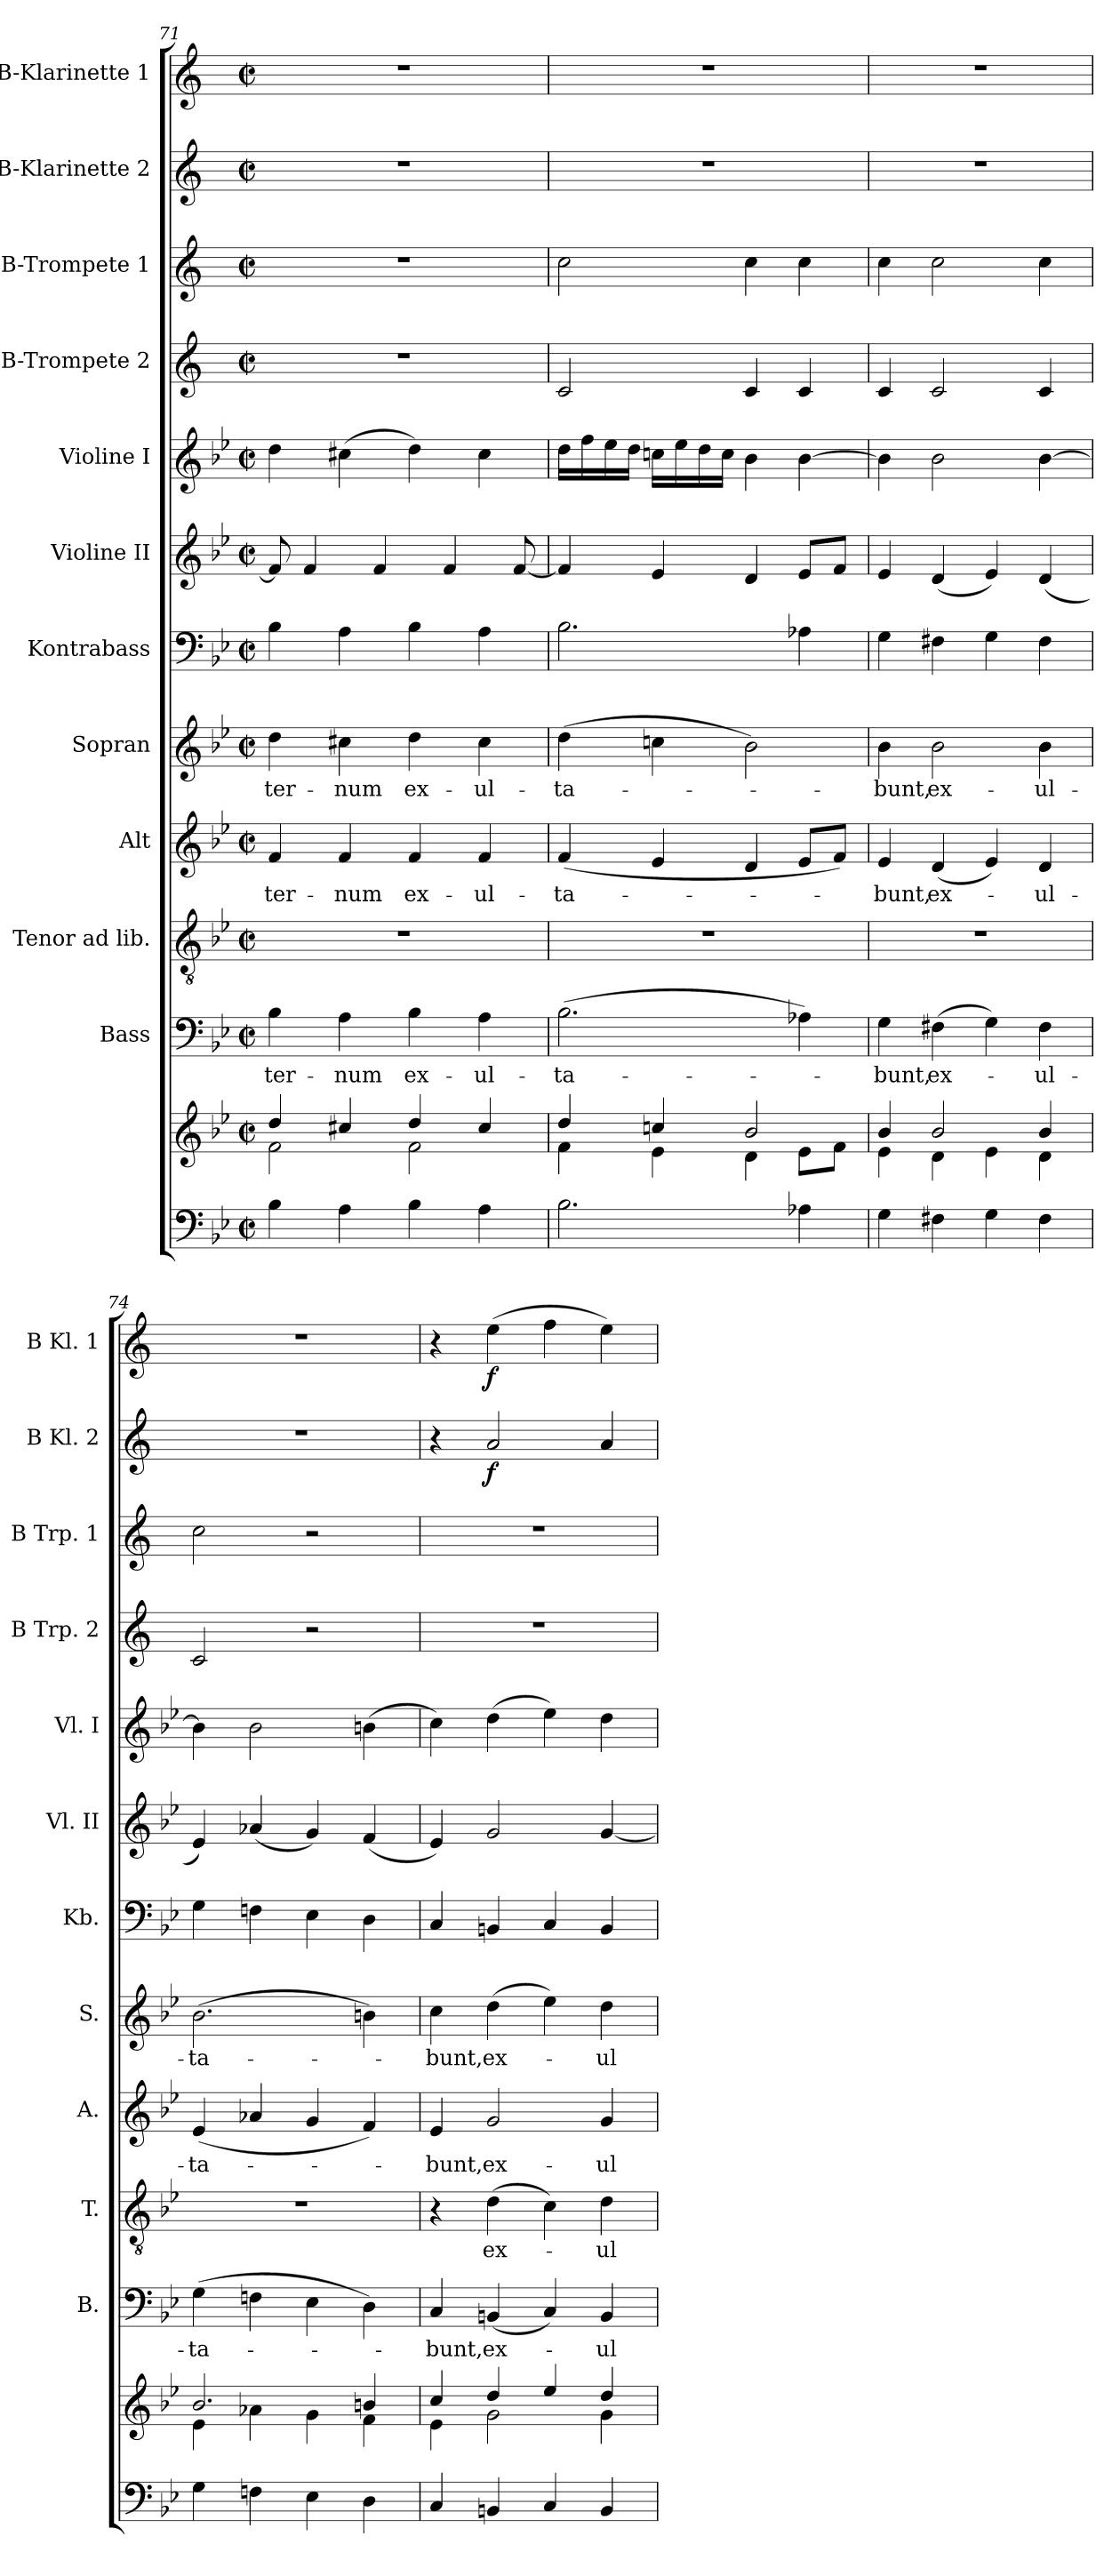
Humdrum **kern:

**kern	**kern	**kern	**text	**kern	**text	**kern	**text	**kern	**text	**kern	**kern	**kern	**kern	**kern	**kern	**dynam	**kern	**dynam
*part12	*part12	*part11	*part11	*part10	*part10	*part9	*part9	*part8	*part8	*part7	*part6	*part5	*part4	*part3	*part2	*part2	*part1	*part1
*staff13	*staff12	*staff11	*staff11	*staff10	*staff10	*staff9	*staff9	*staff8	*staff8	*staff7	*staff6	*staff5	*staff4	*staff3	*staff2	*staff2	*staff1	*staff1
*	*	*I"Bass	*	*I"Tenor ad lib.	*	*I"Alt	*	*I"Sopran	*	*I"Kontrabass	*I"Violine II	*I"Violine I	*I"B-Trompete 2	*I"B-Trompete 1	*I"B-Klarinette 2	*	*I"B-Klarinette 1	*
*	*	*I'B.	*	*I'T.	*	*I'A.	*	*I'S.	*	*I'Kb.	*I'Vl. II	*I'Vl. I	*I'B Trp. 2	*I'B Trp. 1	*I'B Kl. 2	*	*I'B Kl. 1	*
*clefF4	*clefG2	*clefF4	*	*clefGv2	*	*clefG2	*	*clefG2	*	*clefF4	*clefG2	*clefG2	*clefG2	*clefG2	*clefG2	*	*clefG2	*
*	*	*	*	*	*	*	*	*	*	*ITrd7c12	*	*	*ITrd1c2	*ITrd1c2	*ITrd1c2	*	*ITrd1c2	*
*k[b-e-]	*k[b-e-]	*k[b-e-]	*	*k[b-e-]	*	*k[b-e-]	*	*k[b-e-]	*	*k[b-e-]	*k[b-e-]	*k[b-e-]	*k[b-e-]	*k[b-e-]	*k[b-e-]	*	*k[b-e-]	*
*B-:	*B-:	*B-:	*	*B-:	*	*B-:	*	*B-:	*	*B-:	*B-:	*B-:	*B-:	*B-:	*B-:	*	*B-:	*
*M2/2	*M2/2	*M2/2	*	*M2/2	*	*M2/2	*	*M2/2	*	*M2/2	*M2/2	*M2/2	*M2/2	*M2/2	*M2/2	*	*M2/2	*
*met(c|)	*met(c|)	*met(c|)	*	*met(c|)	*	*met(c|)	*	*met(c|)	*	*met(c|)	*met(c|)	*met(c|)	*met(c|)	*met(c|)	*met(c|)	*	*met(c|)	*
=71	=71	=71	=71	=71	=71	=71	=71	=71	=71	=71	=71	=71	=71	=71	=71	=71	=71	=71
*	*^	*	*	*	*	*	*	*	*	*	*	*	*	*	*	*	*	*
!	!	!	!	!LO:LY:b	!	!	!	!LO:LY:b	!	!LO:LY:b	!	!	!	!	!	!	!	!	!
4B-\	4dd/	2f\	4B-\	-ter-	1r	.	4f/	-ter-	4dd\	-ter-	4BB-\	8f/]	4dd\	1r	1r	1r	.	1r	.
.	.	.	.	.	.	.	.	.	.	.	.	4f/	.	.	.	.	.	.	.
!	!	!	!	!LO:LY:b	!	!	!	!LO:LY:b	!	!LO:LY:b	!	!	!	!	!	!	!	!	!
4A\	4cc#X/	.	4A\	-num	.	.	4f/	-num	4cc#X\	-num	4AA\	.	(>4cc#X\	.	.	.	.	.	.
.	.	.	.	.	.	.	.	.	.	.	.	4f/	.	.	.	.	.	.	.
!	!	!	!	!LO:LY:b	!	!	!	!LO:LY:b	!	!LO:LY:b	!	!	!	!	!	!	!	!	!
4B-\	4dd/	2f\	4B-\	ex-	.	.	4f/	ex-	4dd\	ex-	4BB-\	.	4dd\)	.	.	.	.	.	.
.	.	.	.	.	.	.	.	.	.	.	.	4f/	.	.	.	.	.	.	.
!	!	!	!	!LO:LY:b	!	!	!	!LO:LY:b	!	!LO:LY:b	!	!	!	!	!	!	!	!	!
4A\	4cc#/	.	4A\	-ul-	.	.	4f/	-ul-	4cc#\	-ul-	4AA\	.	4cc#\	.	.	.	.	.	.
.	.	.	.	.	.	.	.	.	.	.	.	[8f/	.	.	.	.	.	.	.
!!LO:PB:g=z
=72	=72	=72	=72	=72	=72	=72	=72	=72	=72	=72	=72	=72	=72	=72	=72	=72	=72	=72	=72
!	!	!	!	!LO:LY:b	!	!	!	!LO:LY:b	!	!LO:LY:b	!	!	!	!	!	!	!	!	!
2.B-\	4dd/	4f\	(>2.B-\	-ta-	1r	.	(<4f/	-ta-	(>4dd\	-ta-	2.BB-\	4f/]	16dd\LL	2B-/	2b-\	1r	.	1r	.
.	.	.	.	.	.	.	.	.	.	.	.	.	16ff\	.	.	.	.	.	.
.	.	.	.	.	.	.	.	.	.	.	.	.	16ee-\	.	.	.	.	.	.
.	.	.	.	.	.	.	.	.	.	.	.	.	16dd\JJ	.	.	.	.	.	.
.	4ccn/	4e-\	.	.	.	.	4e-/	.	4ccn\	.	.	4e-/	16ccn\LL	.	.	.	.	.	.
.	.	.	.	.	.	.	.	.	.	.	.	.	16ee-\	.	.	.	.	.	.
.	.	.	.	.	.	.	.	.	.	.	.	.	16dd\	.	.	.	.	.	.
.	.	.	.	.	.	.	.	.	.	.	.	.	16cc\JJ	.	.	.	.	.	.
.	2b-/	4d\	.	.	.	.	4d/	.	2b-\)	.	.	4d/	4b-\	4B-/	4b-\	.	.	.	.
4A-X\	.	8e-\L	4A-X\)	.	.	.	8e-/L	.	.	.	4AA-X\	8e-/L	[4b-\	4B-/	4b-\	.	.	.	.
.	.	8f\J	.	.	.	.	8f/J)	.	.	.	.	8f/J	.	.	.	.	.	.	.
=73	=73	=73	=73	=73	=73	=73	=73	=73	=73	=73	=73	=73	=73	=73	=73	=73	=73	=73	=73
!	!	!	!	!LO:LY:b	!	!	!	!LO:LY:b	!	!LO:LY:b	!	!	!	!	!	!	!	!	!
4G\	4b-/	4e-\	4G\	-bunt,	1r	.	4e-/	-bunt,	4b-\	-bunt,	4GG\	4e-/	4b-\]	4B-/	4b-\	1r	.	1r	.
!	!	!	!	!LO:LY:b	!	!	!	!LO:LY:b	!	!LO:LY:b	!	!	!	!	!	!	!	!	!
4F#X\	2b-/	4d\	(>4F#X\	ex-	.	.	(<4d/	ex-	2b-\	ex-	4FF#X\	(<4d/	2b-\	2B-/	2b-\	.	.	.	.
4G\	.	4e-\	4G\)	.	.	.	4e-/)	.	.	.	4GG\	4e-/)	.	.	.	.	.	.	.
!	!	!	!	!LO:LY:b	!	!	!	!LO:LY:b	!	!LO:LY:b	!	!	!	!	!	!	!	!	!
4F#\	4b-/	4d\	4F#\	-ul-	.	.	4d/	-ul-	4b-\	-ul-	4FF#\	(<4d/	[4b-\	4B-/	4b-\	.	.	.	.
=74	=74	=74	=74	=74	=74	=74	=74	=74	=74	=74	=74	=74	=74	=74	=74	=74	=74	=74	=74
!	!	!	!	!LO:LY:b	!	!	!	!LO:LY:b	!	!LO:LY:b	!	!	!	!	!	!	!	!	!
4G\	2.b-/	4e-\	(>4G\	-ta-	1r	.	(<4e-/	-ta-	(>2.b-\	-ta-	4GG\	4e-/)	4b-\]	2B-/	2b-\	1r	.	1r	.
4Fn\	.	4a-X\	4Fn\	.	.	.	4a-X/	.	.	.	4FFn\	(<4a-X/	2b-\	.	.	.	.	.	.
4E-\	.	4g\	4E-\	.	.	.	4g/	.	.	.	4EE-\	4g/)	.	2r	2r	.	.	.	.
4D\	4bn/	4f\	4D\)	.	.	.	4f/)	.	4bn\)	.	4DD\	(<4f/	(>4bn\	.	.	.	.	.	.
=75	=75	=75	=75	=75	=75	=75	=75	=75	=75	=75	=75	=75	=75	=75	=75	=75	=75	=75	=75
!	!	!	!	!LO:LY:b	!	!	!	!LO:LY:b	!	!LO:LY:b	!	!	!	!	!	!	!	!	!
4C/	4cc/	4e-\	4C/	-bunt,	4r	.	4e-/	-bunt,	4cc\	-bunt,	4CC/	4e-/)	4cc\)	1r	1r	4r	.	4r	.
!	!	!	!	!LO:LY:b	!	!LO:LY:b	!	!LO:LY:b	!	!LO:LY:b	!	!	!	!	!	!	!LO:DY:b	!	!LO:DY:b
4BBn/	4dd/	2g\	(<4BBn/	ex-	(>4d\	ex-	2g/	ex-	(>4dd\	ex-	4BBBn/	2g/	(>4dd\	.	.	2g/	f	(>4dd\	f
4C/	4ee-/	.	4C/)	.	4c\)	.	.	.	4ee-\)	.	4CC/	.	4ee-\)	.	.	.	.	4ee-\	.
!	!	!	!	!LO:LY:b	!	!LO:LY:b	!	!LO:LY:b	!	!LO:LY:b	!	!	!	!	!	!	!	!	!
4BB/	4dd/	4g\	4BB/	-ul-	4d\	-ul-	4g/	-ul-	4dd\	-ul-	4BBB/	[4g/	4dd\	.	.	4g/	.	4dd\)	.
*	*v	*v	*	*	*	*	*	*	*	*	*	*	*	*	*	*	*	*	*
=	=	=	=	=	=	=	=	=	=	=	=	=	=	=	=	=	=	=
*-	*-	*-	*-	*-	*-	*-	*-	*-	*-	*-	*-	*-	*-	*-	*-	*-	*-	*-
